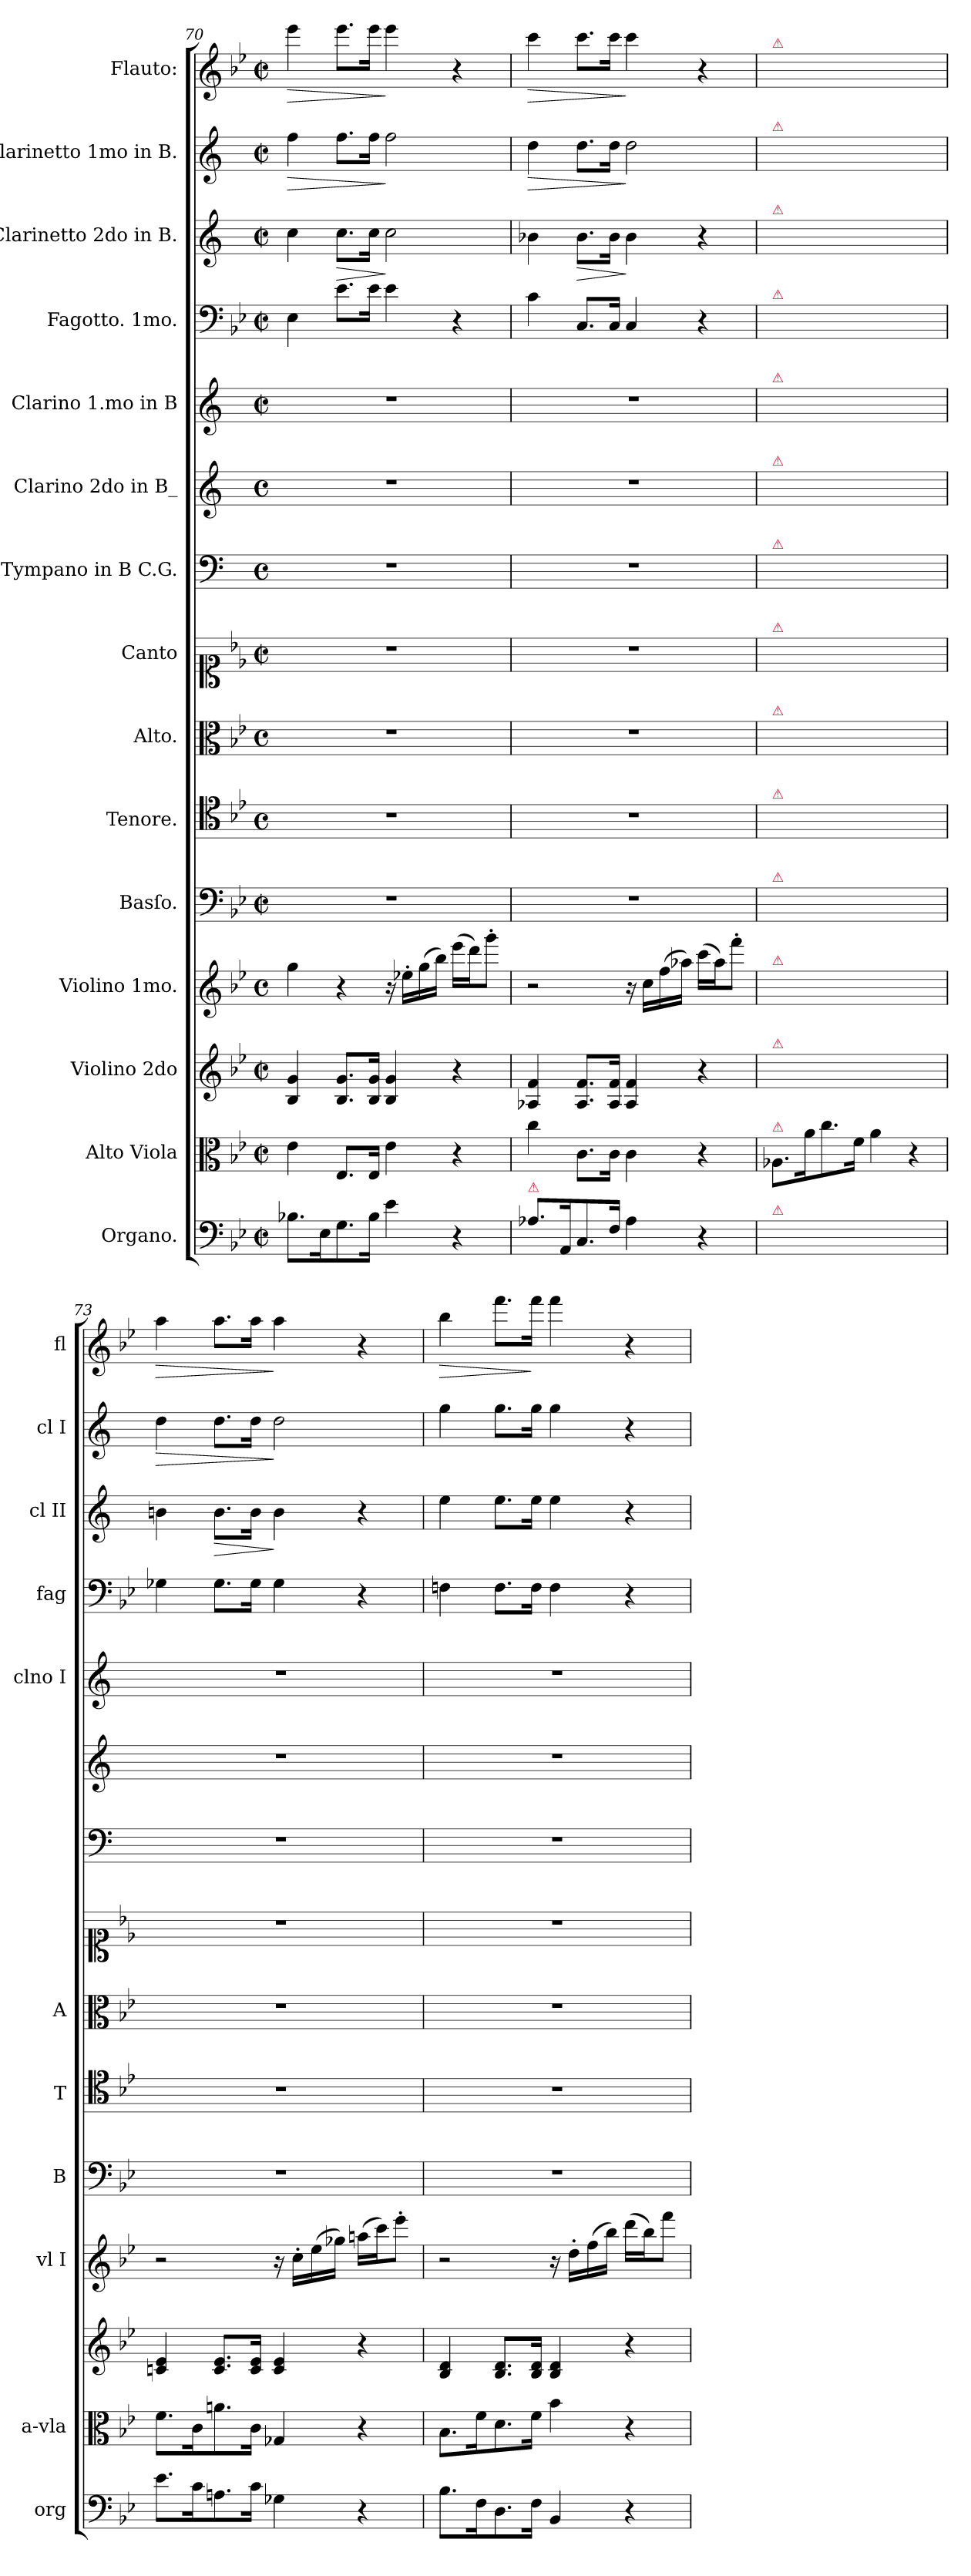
**kern	**kern	**kern	**kern	**kern	**kern	**kern	**kern	**kern	**kern	**kern	**kern	**kern	**dynam	**kern	**dynam	**kern	**dynam
*part15	*part14	*part13	*part12	*part11	*part10	*part9	*part8	*part7	*part6	*part5	*part4	*part3	*part3	*part2	*part2	*part1	*part1
*staff15	*staff14	*staff13	*staff12	*staff11	*staff10	*staff9	*staff8	*staff7	*staff6	*staff5	*staff4	*staff3	*staff3	*staff2	*staff2	*staff1	*staff1
*I"Organo.	*I"Alto Viola	*I"Violino 2do	*I"Violino 1mo.	*I"Basſo.	*I"Tenore.	*I"Alto.	*I"Canto	*I"Tympano in B C.G.	*I"Clarino 2do in B_	*I"Clarino 1.mo in B	*I"Fagotto. 1mo.	*I"Clarinetto 2do in B.	*	*I"Clarinetto 1mo in B.	*	*I"Flauto:	*
*I'org	*I'a-vla	*	*I'vl I	*I'B	*I'T	*I'A	*	*	*	*I'clno I	*I'fag	*I'cl II	*	*I'cl I	*	*I'fl	*
*clefF4	*clefC3	*clefG2	*clefG2	*clefF4	*clefC4	*clefC3	*clefC1	*clefF4	*clefG2	*clefG2	*clefF4	*clefG2	*	*clefG2	*	*clefG2	*
*	*	*	*	*	*	*	*	*ITrd1c2	*ITrd1c2	*ITrd1c2	*	*ITrd1c2	*	*ITrd1c2	*	*	*
*k[b-e-]	*k[b-e-]	*k[b-e-]	*k[b-e-]	*k[b-e-]	*k[b-e-]	*k[b-e-]	*k[b-e-]	*k[b-e-]	*k[b-e-]	*k[b-e-]	*k[b-e-]	*k[b-e-]	*	*k[b-e-]	*	*k[b-e-]	*
*B-:	*B-:	*B-:	*B-:	*B-:	*B-:	*B-:	*B-:	*	*	*	*B-:	*	*	*	*	*B-:	*
*M2/2	*M2/2	*M2/2	*M2/2	*M2/2	*M2/2	*M2/2	*M2/2	*M2/2	*M2/2	*M2/2	*M2/2	*M2/2	*	*M2/2	*	*M2/2	*
*met(c|)	*met(c|)	*met(c|)	*met(c)	*met(c|)	*met(c)	*met(c)	*met(c|)	*met(c)	*met(c)	*met(c|)	*met(c|)	*met(c|)	*	*met(c|)	*	*met(c|)	*
=70	=70	=70	=70	=70	=70	=70	=70	=70	=70	=70	=70	=70	=70	=70	=70	=70	=70
!	!	!	!	!	!	!	!	!	!	!	!	!	!	!	!LO:HP:b	!	!LO:HP:b
8.B-X\L	4e-\	4B-/ 4g/	4gg\	1r	1r	1r	1r	1r	1r	1r	4E-\	4b-\	.	4ee-\	>	4eee-\	>
16E-\K	.	.	.	.	.	.	.	.	.	.	.	.	.	.	.	.	.
!	!	!	!	!	!	!	!	!	!	!	!	!	!LO:HP:b	!	!	!	!
8.G\	8.E-/L	8.B-/ 8.g/L	4r	.	.	.	.	.	.	.	8.e-\L	8.b-\L	>	8.ee-\L	.	8.eee-\L	.
16B-\Jk	16E-/Jk	16B-/ 16g/Jk	.	.	.	.	.	.	.	.	16e-\Jk	16b-\Jk	.	16ee-\Jk	.	16eee-\Jk	.
4e-\	4e-\	4B-/ 4g/	16r	.	.	.	.	.	.	.	4e-\	2b-\	]	2ee-\	]	4eee-\	]
.	.	.	16ee-X'\LL	.	.	.	.	.	.	.	.	.	.	.	.	.	.
.	.	.	(16gg\	.	.	.	.	.	.	.	.	.	.	.	.	.	.
.	.	.	16bb-\JJ)	.	.	.	.	.	.	.	.	.	.	.	.	.	.
4r	4r	4r	(16eee-\LL	.	.	.	.	.	.	.	4r	.	.	.	.	4r	.
.	.	.	16ddd\J)	.	.	.	.	.	.	.	.	.	.	.	.	.	.
.	.	.	8ggg'\J	.	.	.	.	.	.	.	.	.	.	.	.	.	.
=71	=71	=71	=71	=71	=71	=71	=71	=71	=71	=71	=71	=71	=71	=71	=71	=71	=71
!LO:TX:a:color=crimson:t=⚠	!	!	!	!	!	!	!	!	!	!	!	!	!	!	!	!	!
!	!	!	!	!	!	!	!	!	!	!	!	!	!	!	!LO:HP:b	!	!LO:HP:b
8.A-X\L	4cc\	4A-X/ 4f/	2r	1r	1r	1r	1r	1r	1r	1r	4c\	4a-X\	.	4cc\	>	4ccc\	>
16AA/K	.	.	.	.	.	.	.	.	.	.	.	.	.	.	.	.	.
!	!	!	!	!	!	!	!	!	!	!	!	!	!LO:HP:b	!	!	!	!
8.C/	8.c\L	8.A-/ 8.f/L	.	.	.	.	.	.	.	.	8.C/L	8.a-\L	>	8.cc\L	.	8.ccc\L	.
16F/Jk	16c\Jk	16A-/ 16f/Jk	.	.	.	.	.	.	.	.	16C/Jk	16a-\Jk	.	16cc\Jk	.	16ccc\Jk	.
4A-\	4c\	4A-/ 4f/	16r	.	.	.	.	.	.	.	4C/	4a-\	]	2cc\	]	4ccc\	]
.	.	.	16cc\LL	.	.	.	.	.	.	.	.	.	.	.	.	.	.
.	.	.	(16ff\	.	.	.	.	.	.	.	.	.	.	.	.	.	.
.	.	.	16aa-X\JJ)	.	.	.	.	.	.	.	.	.	.	.	.	.	.
4r	4r	4r	(16ccc\LL	.	.	.	.	.	.	.	4r	4r	.	.	.	4r	.
.	.	.	16aa-\J)	.	.	.	.	.	.	.	.	.	.	.	.	.	.
.	.	.	8fff'\J	.	.	.	.	.	.	.	.	.	.	.	.	.	.
=72	=72	=72	=72	=72	=72	=72	=72	=72	=72	=72	=72	=72	=72	=72	=72	=72	=72
!	!	!	!	!	!	!	!	!	!	!	!	!	!	!	!	!LO:TX:a:color=crimson:t=⚠	!
!	!	!	!	!	!	!	!	!	!	!	!	!	!	!LO:TX:a:color=crimson:t=⚠	!	!	!
!	!	!	!	!	!	!	!	!	!	!	!	!LO:TX:a:color=crimson:t=⚠	!	!	!	!	!
!	!	!	!	!	!	!	!	!	!	!	!LO:TX:a:color=crimson:t=⚠	!	!	!	!	!	!
!	!	!	!	!	!	!	!	!	!	!LO:TX:a:color=crimson:t=⚠	!	!	!	!	!	!	!
!	!	!	!	!	!	!	!	!	!LO:TX:a:color=crimson:t=⚠	!	!	!	!	!	!	!	!
!	!	!	!	!	!	!	!	!LO:TX:a:color=crimson:t=⚠	!	!	!	!	!	!	!	!	!
!	!	!	!	!	!	!	!LO:TX:a:color=crimson:t=⚠	!	!	!	!	!	!	!	!	!	!
!	!	!	!	!	!	!LO:TX:a:color=crimson:t=⚠	!	!	!	!	!	!	!	!	!	!	!
!	!	!	!	!	!LO:TX:a:color=crimson:t=⚠	!	!	!	!	!	!	!	!	!	!	!	!
!	!	!	!	!LO:TX:a:color=crimson:t=⚠	!	!	!	!	!	!	!	!	!	!	!	!	!
!	!	!	!LO:TX:a:color=crimson:t=⚠	!	!	!	!	!	!	!	!	!	!	!	!	!	!
!	!	!LO:TX:a:color=crimson:t=⚠	!	!	!	!	!	!	!	!	!	!	!	!	!	!	!
!	!LO:TX:a:color=crimson:t=⚠	!	!	!	!	!	!	!	!	!	!	!	!	!	!	!	!
!LO:TX:a:color=crimson:t=⚠	!	!	!	!	!	!	!	!	!	!	!	!	!	!	!	!	!
1ryy	8.A-X/L	1ryy	1ryy	1ryy	1ryy	1ryy	1ryy	1ryy	1ryy	1ryy	1ryy	1ryy	.	1ryy	.	1ryy	.
.	16a\K	.	.	.	.	.	.	.	.	.	.	.	.	.	.	.	.
.	8.cc\	.	.	.	.	.	.	.	.	.	.	.	.	.	.	.	.
.	16f\Jk	.	.	.	.	.	.	.	.	.	.	.	.	.	.	.	.
.	4a\	.	.	.	.	.	.	.	.	.	.	.	.	.	.	.	.
.	4r	.	.	.	.	.	.	.	.	.	.	.	.	.	.	.	.
=73	=73	=73	=73	=73	=73	=73	=73	=73	=73	=73	=73	=73	=73	=73	=73	=73	=73
!	!	!	!	!	!	!	!	!	!	!	!	!	!	!	!LO:HP:b	!	!LO:HP:b
8.e-\L	8.f\L	4cn/ 4e-/	2r	1r	1r	1r	1r	1r	1r	1r	4G-X\	4an\	.	4cc\	>	4aa\	>
16c\K	16c\K	.	.	.	.	.	.	.	.	.	.	.	.	.	.	.	.
!	!	!	!	!	!	!	!	!	!	!	!	!	!LO:HP:b	!	!	!	!
8.An\	8.an\	8.c/ 8.e-/L	.	.	.	.	.	.	.	.	8.G-\L	8.a\L	>	8.cc\L	.	8.aa\L	.
16c\Jk	16c\Jk	16c/ 16e-/Jk	.	.	.	.	.	.	.	.	16G-\Jk	16a\Jk	.	16cc\Jk	.	16aa\Jk	.
4G-X\	4G-X/	4c/ 4e-/	16r	.	.	.	.	.	.	.	4G-\	4a\	]	2cc\	]	4aa\	]
.	.	.	16cc'\LL	.	.	.	.	.	.	.	.	.	.	.	.	.	.
.	.	.	(16ee-\	.	.	.	.	.	.	.	.	.	.	.	.	.	.
.	.	.	16gg-X\JJ)	.	.	.	.	.	.	.	.	.	.	.	.	.	.
4r	4r	4r	(16aan\LL	.	.	.	.	.	.	.	4r	4r	.	.	.	4r	.
.	.	.	16ccc\J)	.	.	.	.	.	.	.	.	.	.	.	.	.	.
.	.	.	8eee-'\J	.	.	.	.	.	.	.	.	.	.	.	.	.	.
=74	=74	=74	=74	=74	=74	=74	=74	=74	=74	=74	=74	=74	=74	=74	=74	=74	=74
!	!	!	!	!	!	!	!	!	!	!	!	!	!	!	!	!	!LO:HP:b
8.B-\L	8.B-\L	4B-/ 4d/	2r	1r	1r	1r	1r	1r	1r	1r	4Fn\	4dd\	.	4ff\	.	4bb-\	>
16F\K	16f\K	.	.	.	.	.	.	.	.	.	.	.	.	.	.	.	.
8.D\	8.d\	8.B-/ 8.d/L	.	.	.	.	.	.	.	.	8.F\L	8.dd\L	.	8.ff\L	.	8.fff\L	.
16F\Jk	16f\Jk	16B-/ 16d/Jk	.	.	.	.	.	.	.	.	16F\Jk	16dd\Jk	.	16ff\Jk	.	16fff\Jk	]
4BB-/	4b-\	4B-/ 4d/	16r	.	.	.	.	.	.	.	4F\	4dd\	.	4ff\	.	4fff\	.
.	.	.	16dd'\LL	.	.	.	.	.	.	.	.	.	.	.	.	.	.
.	.	.	(16ff\	.	.	.	.	.	.	.	.	.	.	.	.	.	.
.	.	.	16bb-\JJ)	.	.	.	.	.	.	.	.	.	.	.	.	.	.
4r	4r	4r	(16ddd\LL	.	.	.	.	.	.	.	4r	4r	.	4r	.	4r	.
.	.	.	16bb-\J)	.	.	.	.	.	.	.	.	.	.	.	.	.	.
.	.	.	8fff\J	.	.	.	.	.	.	.	.	.	.	.	.	.	.
=	=	=	=	=	=	=	=	=	=	=	=	=	=	=	=	=	=
*-	*-	*-	*-	*-	*-	*-	*-	*-	*-	*-	*-	*-	*-	*-	*-	*-	*-
